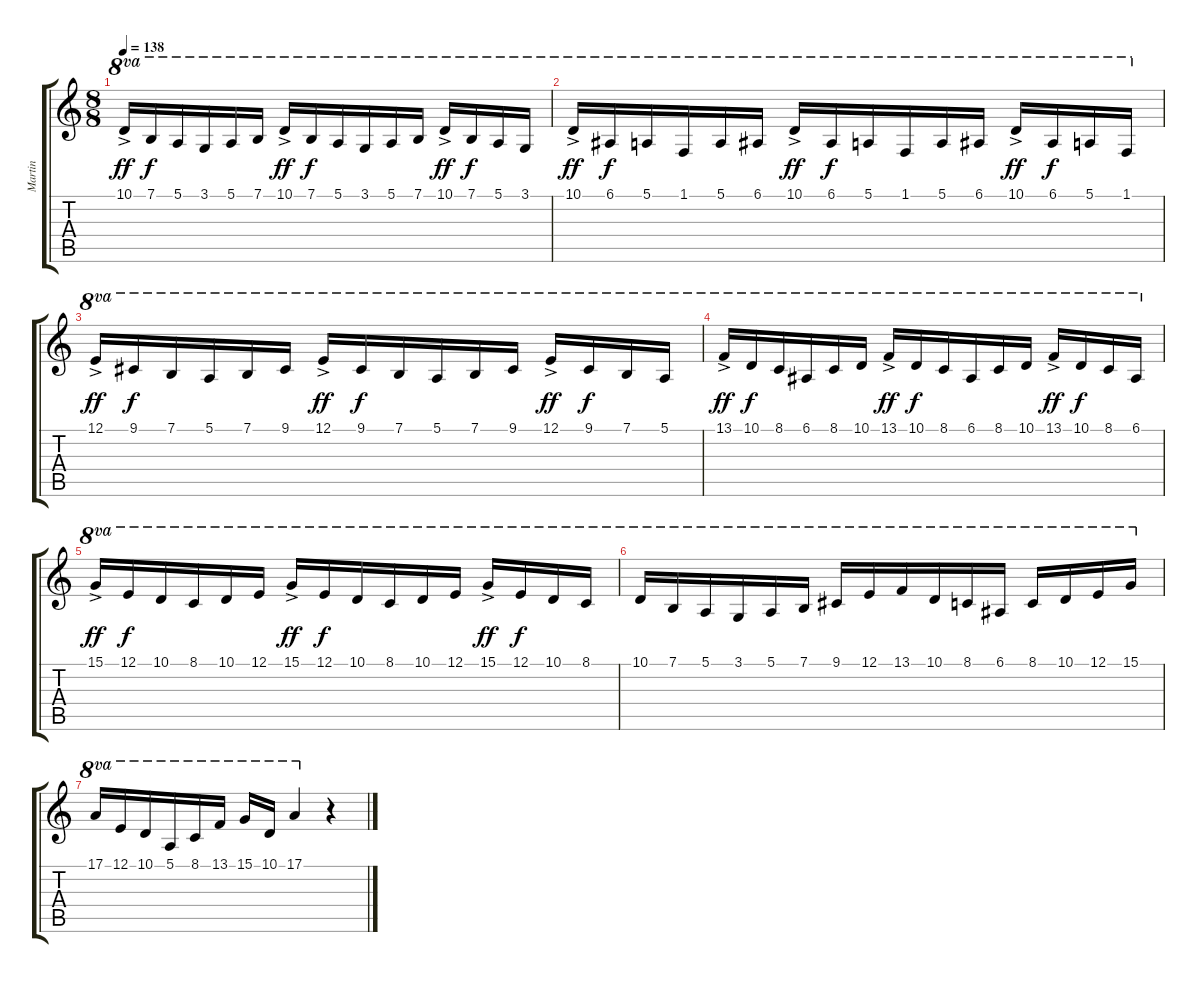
\track ("Martin" "Martin") {instrument lead3calliope}
\staff {score tabs}
\tuning (E4 B3 G3 D3 A2 E2) {hide}
\ts (8 8)
\tempo 138
\clef g2
\ks c
10.1{ac}.16{ot 8va dy ff} 7.1.16{ot 8va dy f} 5.1.16{ot 8va} 3.1.16{ot 8va} 5.1.16{ot 8va} 7.1.16{ot 8va} 10.1{ac}.16{ot 8va dy ff} 7.1.16{ot 8va dy f} 5.1.16{ot 8va} 3.1.16{ot 8va} 5.1.16{ot 8va} 7.1.16{ot 8va} 10.1{ac}.16{ot 8va dy ff} 7.1.16{ot 8va dy f} 5.1.16{ot 8va} 3.1.16{ot 8va} |
10.1{ac}.16{ot 8va dy ff} 6.1.16{ot 8va dy f} 5.1.16{ot 8va} 1.1.16{ot 8va} 5.1.16{ot 8va} 6.1.16{ot 8va} 10.1{ac}.16{ot 8va dy ff} 6.1.16{ot 8va dy f} 5.1.16{ot 8va} 1.1.16{ot 8va} 5.1.16{ot 8va} 6.1.16{ot 8va} 10.1{ac}.16{ot 8va dy ff} 6.1.16{ot 8va dy f} 5.1.16{ot 8va} 1.1.16{ot 8va} |
12.1{ac}.16{ot 8va dy ff} 9.1.16{ot 8va dy f} 7.1.16{ot 8va} 5.1.16{ot 8va} 7.1.16{ot 8va} 9.1.16{ot 8va} 12.1{ac}.16{ot 8va dy ff} 9.1.16{ot 8va dy f} 7.1.16{ot 8va} 5.1.16{ot 8va} 7.1.16{ot 8va} 9.1.16{ot 8va} 12.1{ac}.16{ot 8va dy ff} 9.1.16{ot 8va dy f} 7.1.16{ot 8va} 5.1.16{ot 8va} |
13.1{ac}.16{ot 8va dy ff} 10.1.16{ot 8va dy f} 8.1.16{ot 8va} 6.1.16{ot 8va} 8.1.16{ot 8va} 10.1.16{ot 8va} 13.1{ac}.16{ot 8va dy ff} 10.1.16{ot 8va dy f} 8.1.16{ot 8va} 6.1.16{ot 8va} 8.1.16{ot 8va} 10.1.16{ot 8va} 13.1{ac}.16{ot 8va dy ff} 10.1.16{ot 8va dy f} 8.1.16{ot 8va} 6.1.16{ot 8va} |
15.1{ac}.16{ot 8va dy ff} 12.1.16{ot 8va dy f} 10.1.16{ot 8va} 8.1.16{ot 8va} 10.1.16{ot 8va} 12.1.16{ot 8va} 15.1{ac}.16{ot 8va dy ff} 12.1.16{ot 8va dy f} 10.1.16{ot 8va} 8.1.16{ot 8va} 10.1.16{ot 8va} 12.1.16{ot 8va} 15.1{ac}.16{ot 8va dy ff} 12.1.16{ot 8va dy f} 10.1.16{ot 8va} 8.1.16{ot 8va} |
10.1.16{ot 8va} 7.1.16{ot 8va} 5.1.16{ot 8va} 3.1.16{ot 8va} 5.1.16{ot 8va} 7.1.16{ot 8va} 9.1.16{ot 8va} 12.1.16{ot 8va} 13.1.16{ot 8va} 10.1.16{ot 8va} 8.1.16{ot 8va} 6.1.16{ot 8va} 8.1.16{ot 8va} 10.1.16{ot 8va} 12.1.16{ot 8va} 15.1.16{ot 8va} |
17.1.16{ot 8va} 12.1.16{ot 8va} 10.1.16{ot 8va} 5.1.16{ot 8va} 8.1.16{ot 8va} 13.1.16{ot 8va} 15.1.16{ot 8va} 10.1.16{ot 8va} 17.1.4{ot 8va} r.4
